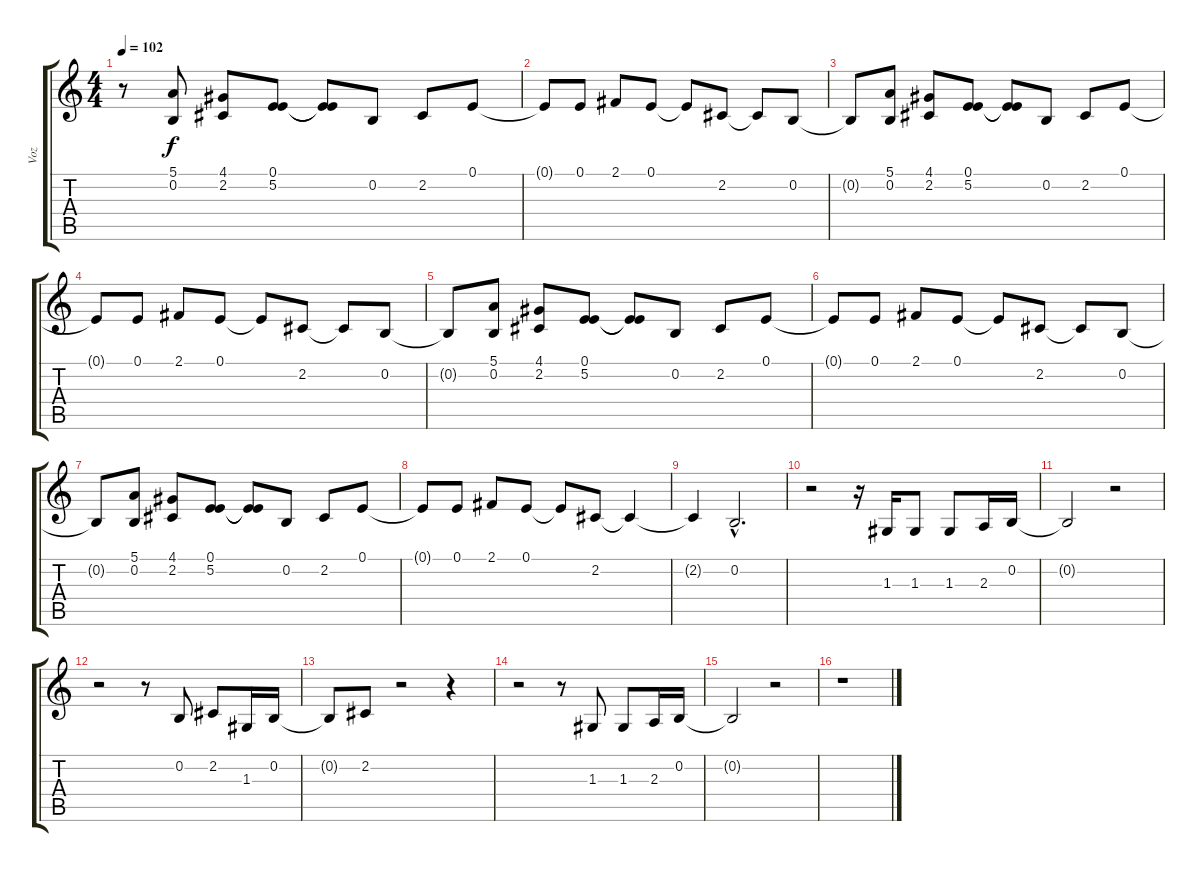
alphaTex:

\track ("Voz" "Voz") {instrument drawbarorgan}
\staff {score tabs}
\tuning (E4 B3 G3 D3 A2 E2) {hide}
\ts (4 4)
\tempo 102
\clef g2
\ks c
r.8{dy f} (5.1 0.2).8 (4.1 2.2).8 (0.1 5.2).8 (0.1{t} 5.2{t}).8 0.2.8 2.2.8 0.1.8 |
0.1{t}.8 0.1.8 2.1.8 0.1.8 0.1{t}.8 2.2.8 2.2{t}.8 0.2.8 |
0.2{t}.8 (5.1 0.2).8 (4.1 2.2).8 (0.1 5.2).8 (0.1{t} 5.2{t}).8 0.2.8 2.2.8 0.1.8 |
0.1{t}.8 0.1.8 2.1.8 0.1.8 0.1{t}.8 2.2.8 2.2{t}.8 0.2.8 |
0.2{t}.8 (5.1 0.2).8 (4.1 2.2).8 (0.1 5.2).8 (0.1{t} 5.2{t}).8 0.2.8 2.2.8 0.1.8 |
0.1{t}.8 0.1.8 2.1.8 0.1.8 0.1{t}.8 2.2.8 2.2{t}.8 0.2.8 |
0.2{t}.8 (5.1 0.2).8 (4.1 2.2).8 (0.1 5.2).8 (0.1{t} 5.2{t}).8 0.2.8 2.2.8 0.1.8 |
0.1{t}.8 0.1.8 2.1.8 0.1.8 0.1{t}.8 2.2.8 2.2{t}.4 |
2.2{t}.4 0.2{hac}.2{d} |
r.2 r.16 1.3.16 1.3.8 1.3.8 2.3.16 0.2.16 |
0.2{t}.2 r.2 |
r.2 r.8 0.2.8 2.2.8 1.3.16 0.2.16 |
0.2{t}.8 2.2.8 r.2 r.4 |
r.2 r.8 1.3.8 1.3.8 2.3.16 0.2.16 |
0.2{t}.2 r.2 |
r.1
